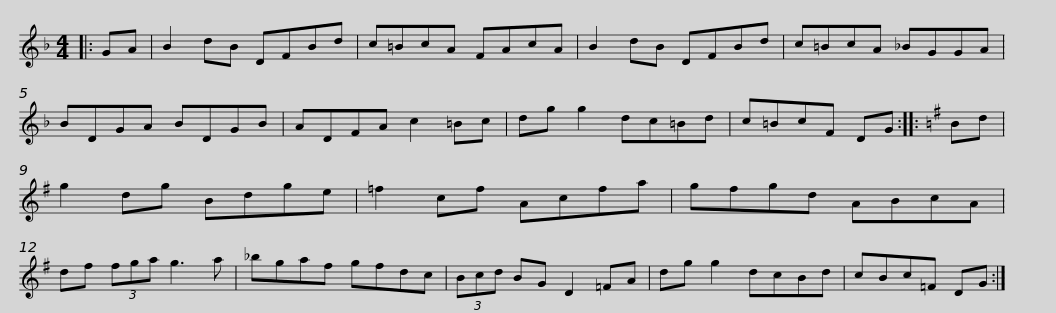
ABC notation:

X:1
L:1/8
M:4/4
I:linebreak $
K:F
V:1 treble
V:1
|: GA | B2 dB DFBd | c=BcA FAcA | B2 dB DFBd | c=BcA _BGGA | %5
 BDGA BDGB |$ ADFA c2 =Bc | dg g2 dc=Bd | c=BcF DG ::[K:G] Bd | %10
 g2 dg Bdge | =f2 cf Acfa |$ gfgd ABcA | df (3fga g3 a | _bgaf gfdc | %15
 (3Bcd BG D2 =FA | dg g2 dcBd |$ cBc=F DG :| %18
